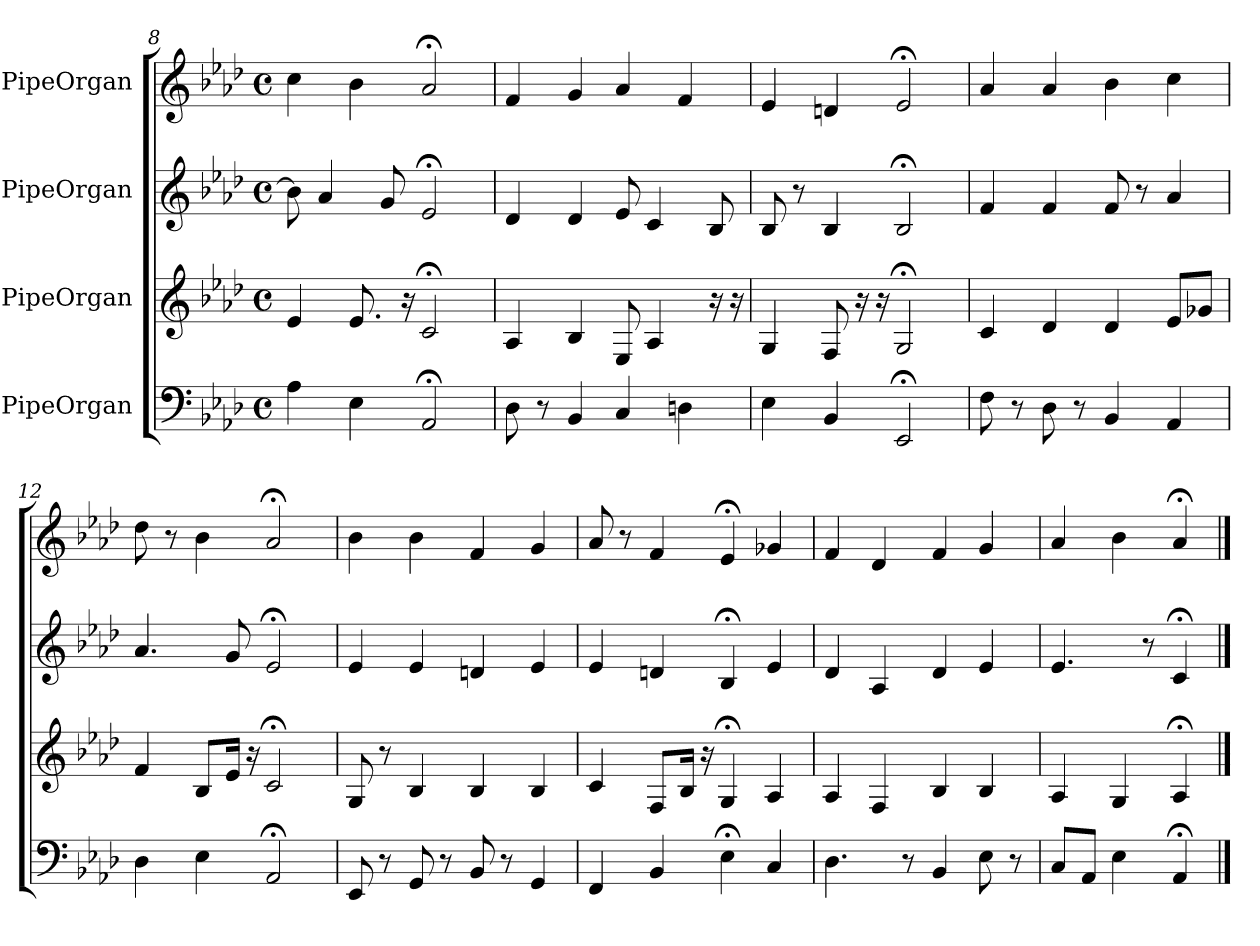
**kern	**kern	**kern	**kern
*part4	*part3	*part2	*part1
*staff4	*staff3	*staff2	*staff1
*I"PipeOrgan	*I"PipeOrgan	*I"PipeOrgan	*I"PipeOrgan
*k[b-e-a-d-]	*k[b-e-a-d-]	*k[b-e-a-d-]	*k[b-e-a-d-]
*A-:	*A-:	*A-:	*A-:
*M4/4	*M4/4	*M4/4	*M4/4
*met(c)	*met(c)	*met(c)	*met(c)
=8	=8	=8	=8
4A-	4e-	8b-]	4cc
.	.	4a-	.
4E-	8.e-	.	4b-
.	.	8g	.
.	16r	.	.
2AA-;<	2c;<	2e-;<	2a-;<
=9	=9	=9	=9
8D-	4A-	4d-	4f
8r	.	.	.
4BB-	4B-	4d-	4g
4C	8E-	8e-	4a-
.	4A-	4c	.
4Dn	.	.	4f
.	16r	8B-	.
.	16r	.	.
=10	=10	=10	=10
4E-	4G	8B-	4e-
.	.	8r	.
4BB-	8F	4B-	4dn
.	16r	.	.
.	16r	.	.
2EE-;<	2G;<	2B-;<	2e-;<
=11	=11	=11	=11
8F	4c	4f	4a-
8r	.	.	.
8D-	4d-	4f	4a-
8r	.	.	.
4BB-	4d-	8f	4b-
.	.	8r	.
4AA-	8e-L	4a-	4cc
.	8g-XJ	.	.
=12	=12	=12	=12
4D-	4f	4.a-	8dd-
.	.	.	8r
4E-	8B-L	.	4b-
.	16e-Jk	8g	.
.	16r	.	.
2AA-;<	2c;<	2e-;<	2a-;<
=13	=13	=13	=13
8EE-	8G	4e-	4b-
8r	8r	.	.
8GG	4B-	4e-	4b-
8r	.	.	.
8BB-	4B-	4dn	4f
8r	.	.	.
4GG	4B-	4e-	4g
=14	=14	=14	=14
4FF	4c	4e-	8a-
.	.	.	8r
4BB-	8FL	4dn	4f
.	16B-Jk	.	.
.	16r	.	.
4E-;<	4G;<	4B-;<	4e-;<
4C	4A-	4e-	4g-X
=15	=15	=15	=15
4.D-	4A-	4d-	4f
.	4F	4A-	4d-
8r	.	.	.
4BB-	4B-	4d-	4f
8E-	4B-	4e-	4g
8r	.	.	.
=16	=16	=16	=16
8CL	4A-	4.e-	4a-
8AA-J	.	.	.
4E-	4G	.	4b-
.	.	8r	.
4AA-;<	4A-;<	4c;<	4a-;<
==	==	==	==
*-	*-	*-	*-
